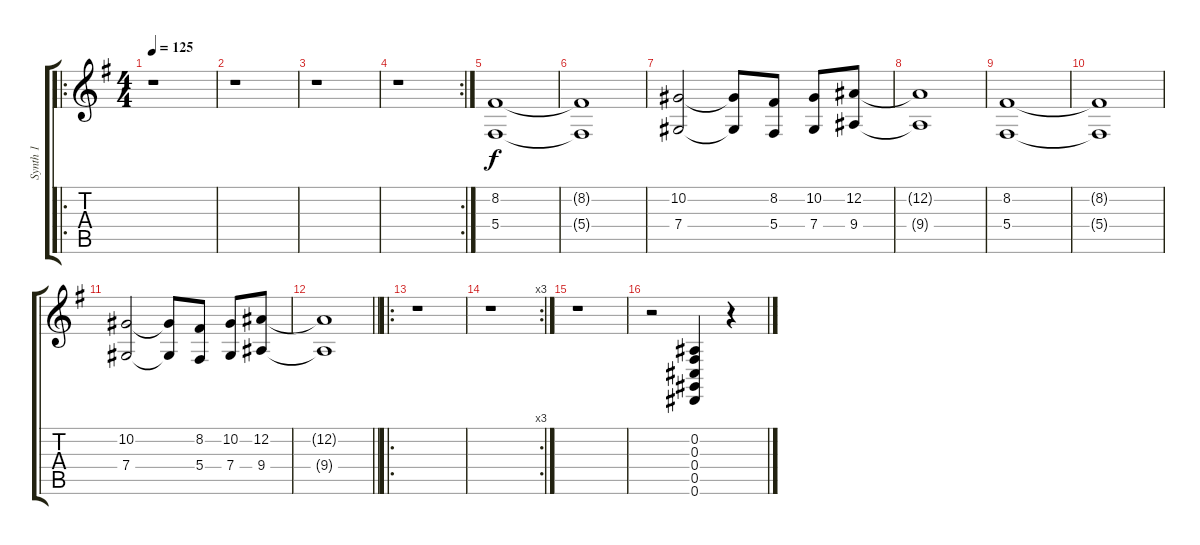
\track ("Synth 1" "Synth 1") {instrument synthstrings1}
\staff {score tabs}
\tuning (Eb4 Bb3 Gb3 Db3 Ab2 Eb2) {hide}
\ro
\ts (4 4)
\tempo 125
\clef g2
\ks g
r.1{dy f} |
r.1 |
r.1 |
\rc 2
r.1 |
(8.2 5.4).1 |
(8.2{t} 5.4{t}).1 |
(10.2 7.4).2 (10.2{t} 7.4{t}).8 (8.2 5.4).8 (10.2 7.4).8 (12.2 9.4).8 |
(12.2{t} 9.4{t}).1 |
(8.2 5.4).1 |
(8.2{t} 5.4{t}).1 |
(10.2 7.4).2 (10.2{t} 7.4{t}).8 (8.2 5.4).8 (10.2 7.4).8 (12.2 9.4).8 |
\barLineRight lightlight
(12.2{t} 9.4{t}).1 |
\ro
r.1 |
\rc 3
r.1 |
r.1 |
r.2 (0.2 0.3 0.4 0.5 0.6).4 r.4
